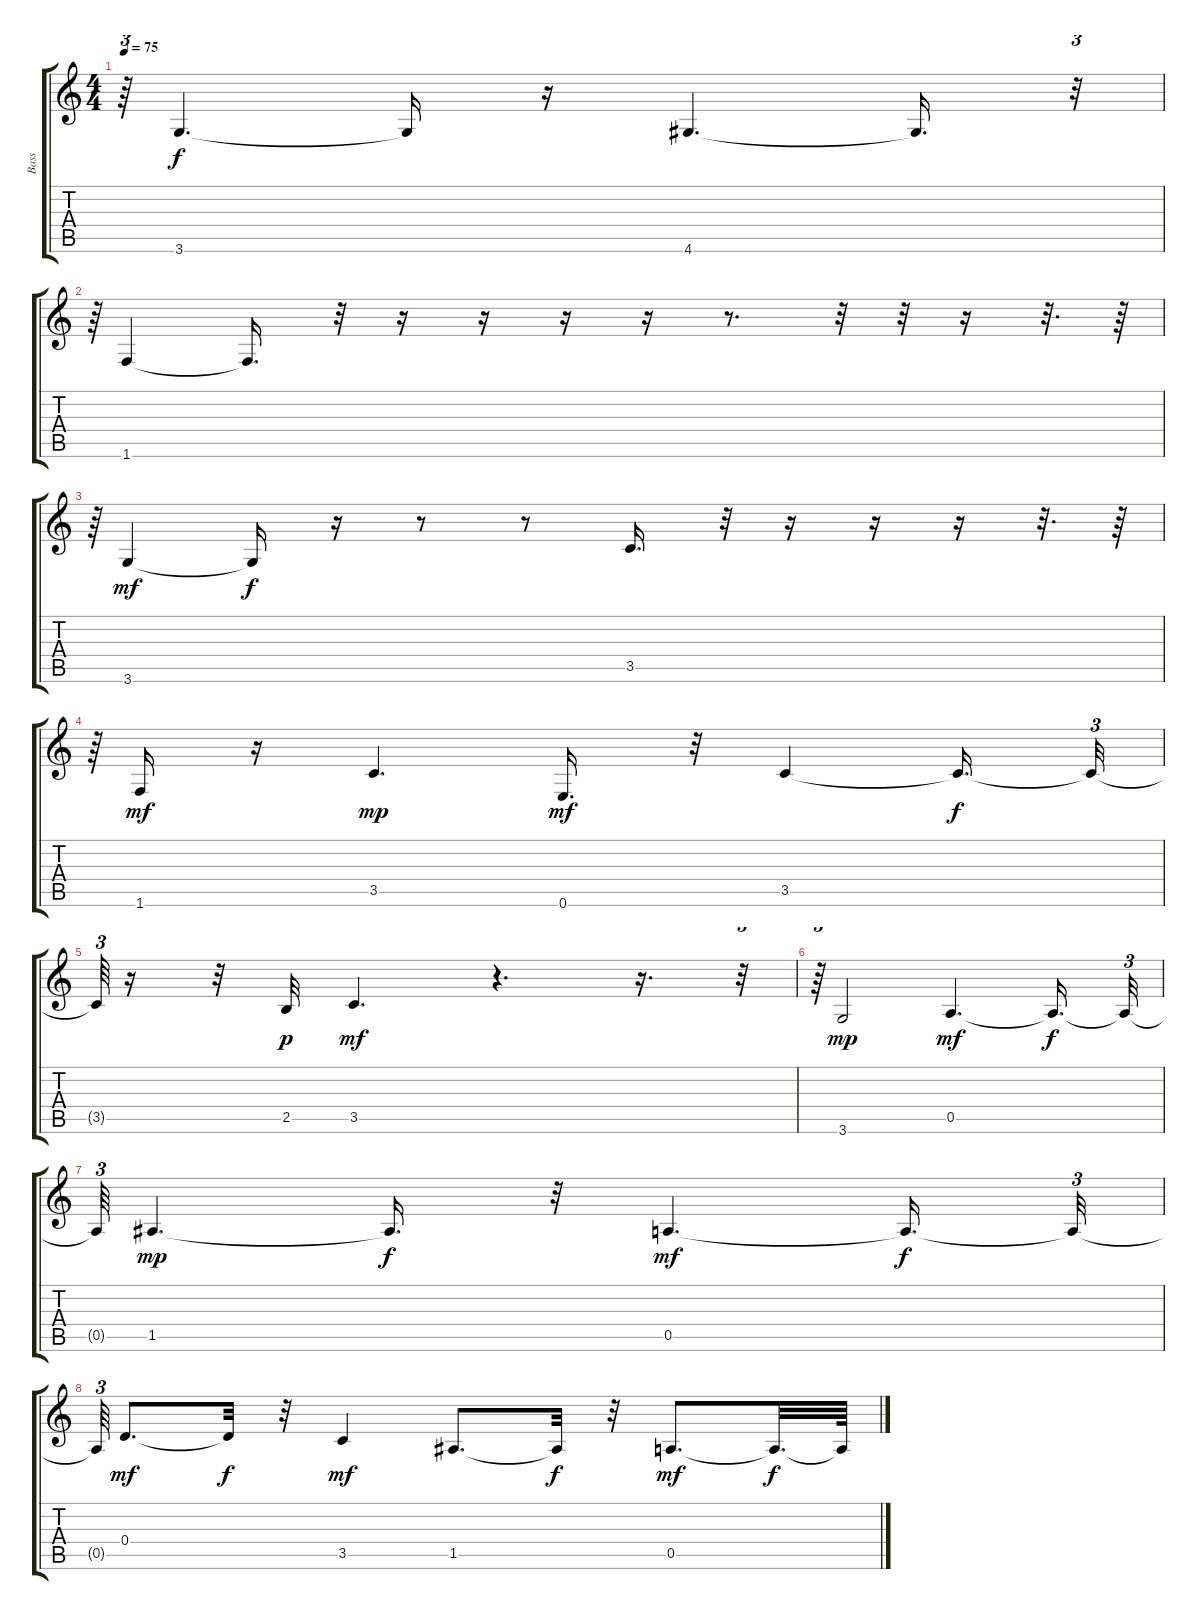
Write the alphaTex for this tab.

\track ("Bass" "Bass") {instrument fretlessbass}
\staff {score tabs}
\tuning (E4 B3 G3 D3 A2 E2) {hide}
\ts (4 4)
\tempo 75
\clef g2
\ks c
r.64{tu (3 2) dy mf} 3.6.4{d dy f} 3.6{t}.16 r.16 4.6.4{d} 4.6{t}.16{d} r.32{tu (3 2)} |
r.64{tu (3 2)} 1.6.4 1.6{t}.16{d} r.32 r.16 r.16 r.16 r.16 r.8{d} r.32 r.32 r.16 r.32{d} r.64 |
r.64{tu (3 2)} 3.6.4{dy mf} 3.6{t}.16{dy f} r.16 r.8 r.8 3.5.16{d} r.32 r.16 r.16 r.16 r.32{d} r.64 |
r.64{tu (3 2)} 1.6.16{dy mf} r.16 3.5.4{d dy mp} 0.6.16{d dy mf} r.32 3.5.4 3.5{t}.16{d dy f} 3.5{t}.32{tu (3 2)} |
3.5{t}.64{tu (3 2)} r.16 r.32 2.5.32{dy p} 3.5.4{d dy mf} r.4{d} r.16{d} r.32{tu (3 2)} |
r.64{tu (3 2)} 3.6.2{dy mp} 0.5.4{d dy mf} 0.5{t}.16{d dy f} 0.5{t}.32{tu (3 2)} |
0.5{t}.64{tu (3 2)} 1.5.4{d dy mp} 1.5{t}.16{d dy f} r.32 0.5.4{d dy mf} 0.5{t}.16{d dy f} 0.5{t}.32{tu (3 2)} |
0.5{t}.64{tu (3 2)} 0.4.8{d dy mf} 0.4{t}.32{dy f} r.32 3.5.4{dy mf} 1.5.8{d} 1.5{t}.32{dy f} r.32 0.5.8{d dy mf} 0.5{t}.32{d dy f} 0.5{t}.64
